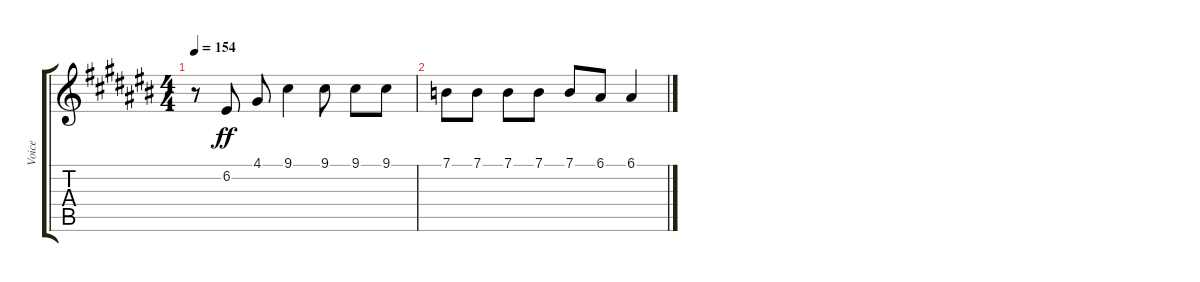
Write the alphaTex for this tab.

\track ("Voice" "Voice") {instrument altosax}
\staff {score tabs}
\tuning (E4 B3 G3 D3 A2 E2) {hide}
\ts (4 4)
\tempo 154
\clef g2
\ks a#minor
r.8{dy ff} 6.2.8 4.1.8 9.1.4 9.1.8 9.1.8 9.1.8 |
7.1.8 7.1.8 7.1.8 7.1.8 7.1.8 6.1.8 6.1.4
